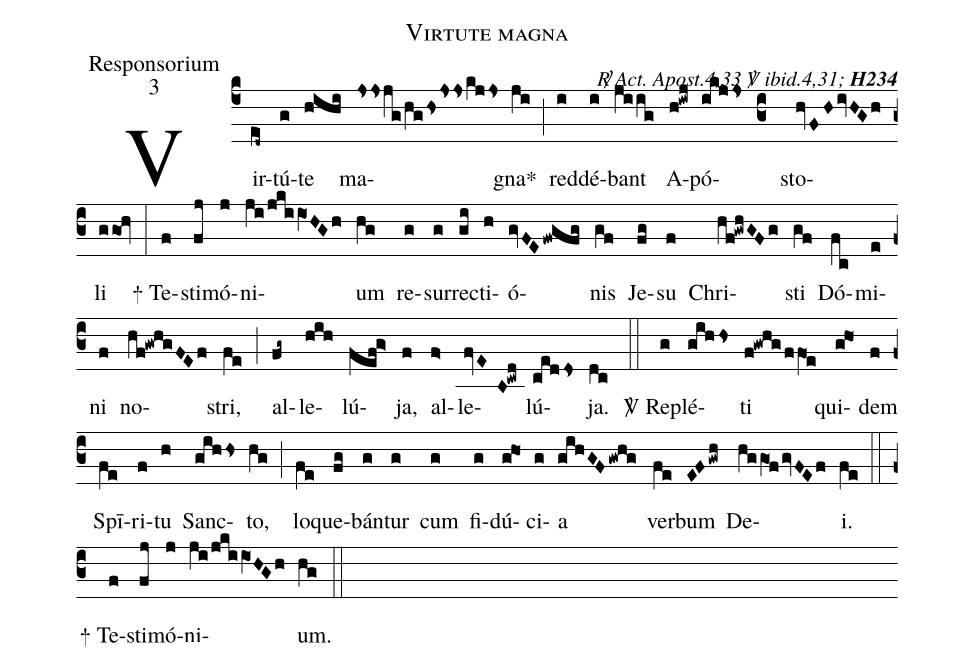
name:Virtute magna;
office-part:Responsorium;
mode:3;
commentary:{\itshape\mdseries \Rbar\ Act.\ Apost.4,33  \Vbar\ ibid.4,31;\/} {\bfseries H234};
%%
(c4) Vir(ed~)tú(g)te(hihi) ma(jssjg/hghsjsskjjs)gna<sp>*</sp>(ji) (;)
red(i)dé(i)bant(jiig) A(h!iwj)pó(ikjjsc3)sto(hvFHivHGh)li(ggo1!hv) (:)
<sp>+</sp> Te(f)sti(fj)mó(j)ni(ji/jkiiO1HGh)um(hg) re(g)sur(g)re(gi)cti(h)ó(gvFEfwgfg)nis(gf) Je(fg)su(f) Chri(hf!gwhGFg)sti(gf) Dó(fc)mi(e)ni(f) no(hf!gwhgFEf)stri,(fe) (;)
al(fg~)le(hih)lú(fef!g>)ja,(f) al(f>)le(fvEB!cwd)lú(cedds)ja.(dc) (::)
<sp>V/</sp> Re(g)plé(gihhs)ti(f!gwhgffO1e) qui(g!ho1)dem(f) Spī(fe)ri(f)tu(h) Sanc(gihhs)to,(hg) (;)
lo(fe)que(fg)bán(g)tur(g) cum(g) fi(g)dú(g!ho1)ci(g)a(gihGFgwhg) ver(fe)bum(EFgwh) De(hggO1fgvFEf)i.(fe) (::)
<sp>+</sp> Te(f)sti(fj)mó(j)ni(ji/jkiiO1HGh)um.(hg) (::)
